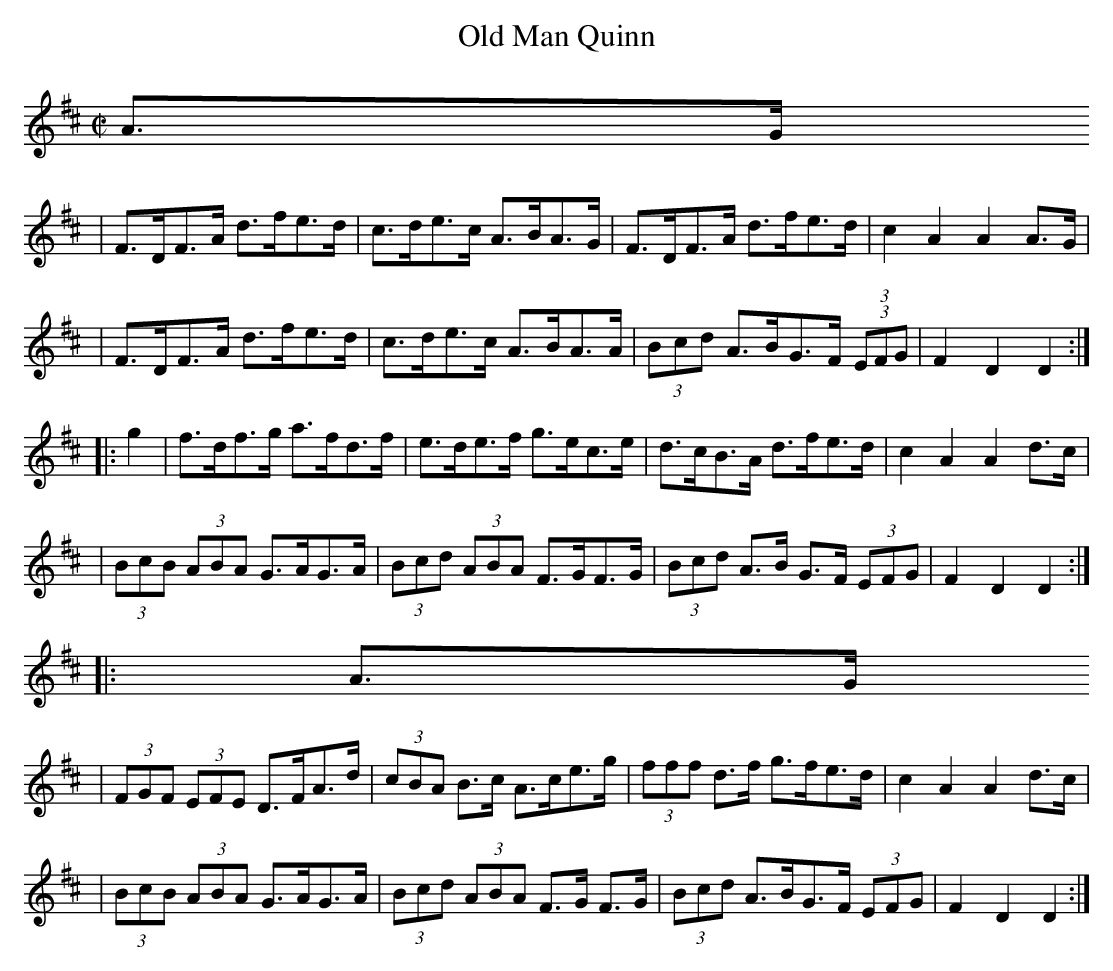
X:1
T: Old Man Quinn
M: C|
L: 1/8
K: D
A>G
| F>DF>A d>fe>d | c>de>c A>BA>G | F>DF>A d>fe>d | c2 A2 A2 A>G |
| F>DF>A d>fe>d | c>de>c A>BA>A | (3Bcd A>BG>F (3(3EFG | F2D2D2 :|
|: g2
| f>df>g a>fd>f | e>de>f g>ec>e | d>cB>A d>fe>d | c2 A2 A2 d>c |
| (3BcB (3ABA G>AG>A | (3Bcd (3ABA F>GF>G | (3Bcd A>B G>F (3EFG | F2 D2 D2 :|
|: A>G
| (3FGF (3EFE D>FA>d | (3cBA B>c A>ce>g | (3fff d>f g>fe>d | c2 A2 A2 d>c |
| (3BcB (3ABA G>AG>A | (3Bcd (3ABA F>G F>G | (3Bcd A>BG>F (3EFG | F2 D2 D2 :|
